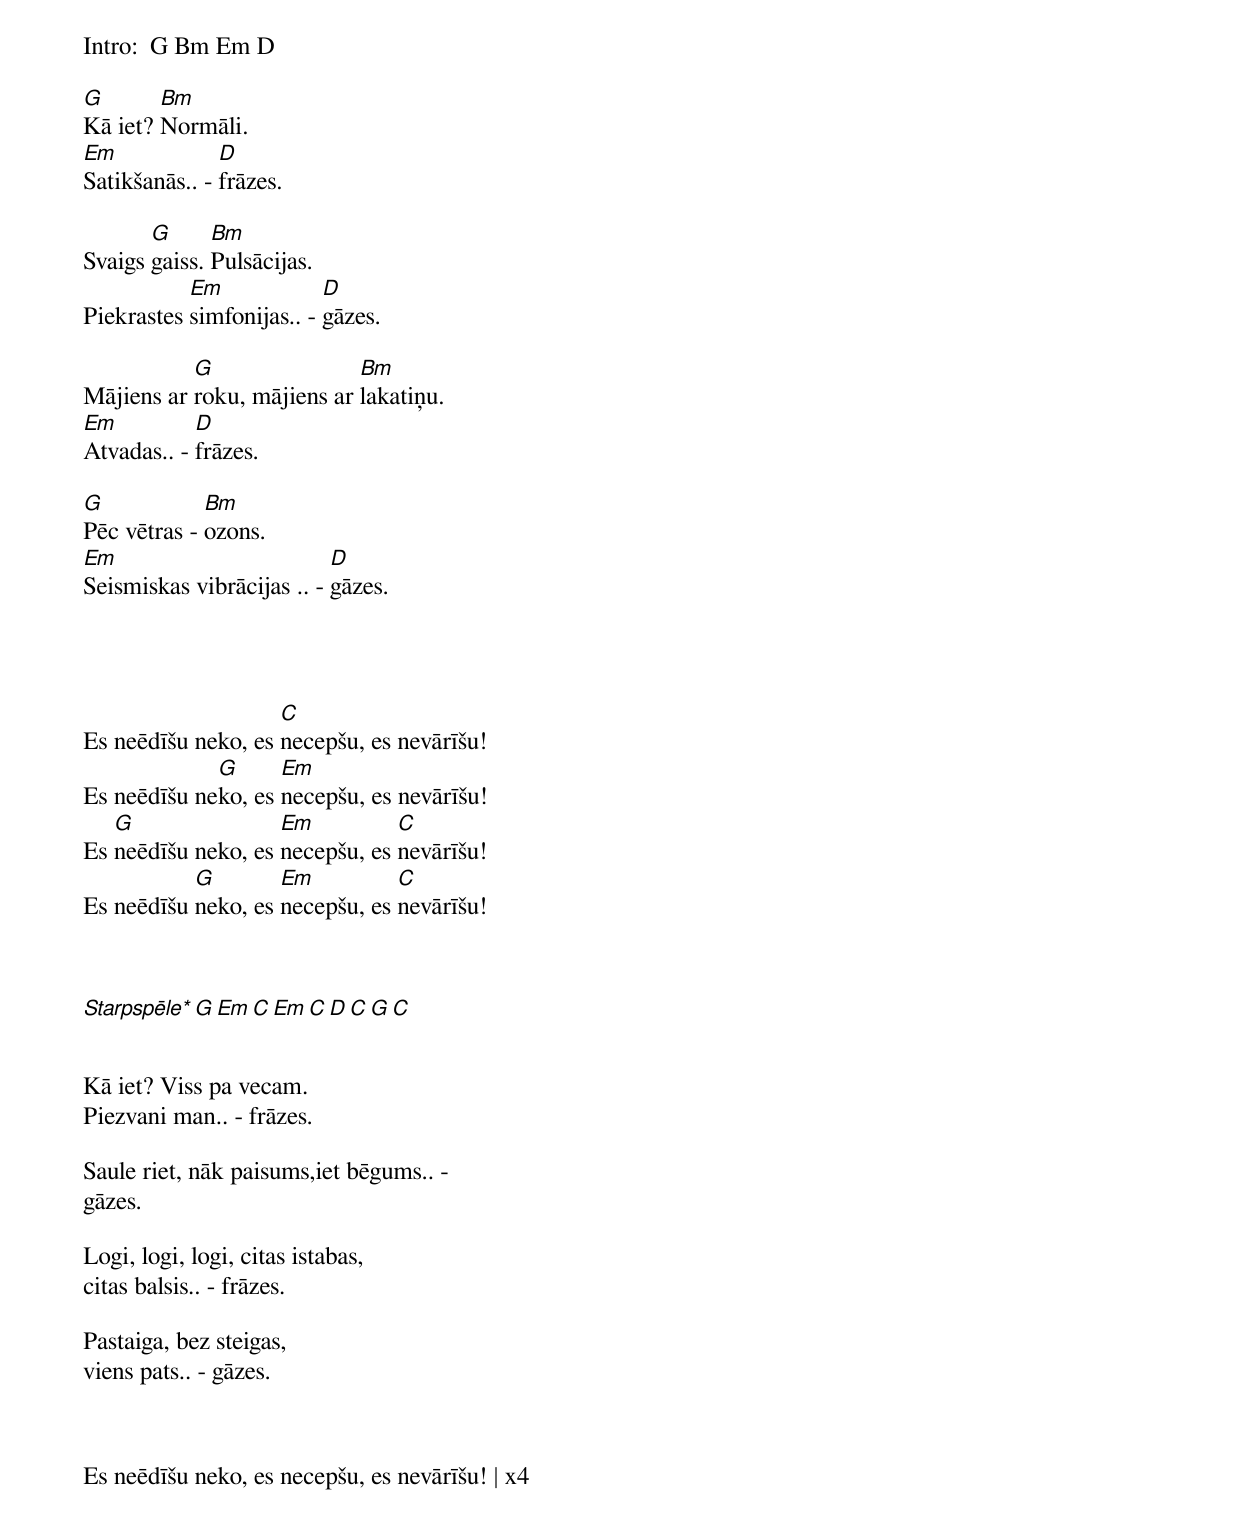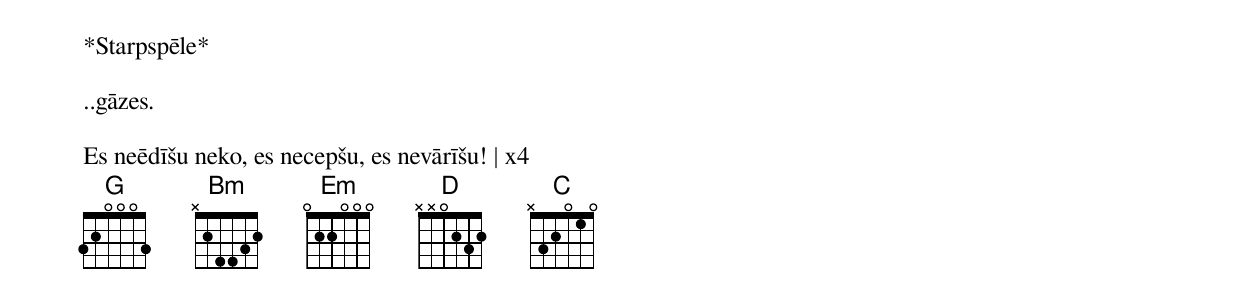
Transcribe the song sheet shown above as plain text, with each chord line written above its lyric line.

Intro:  G Bm Em D

G       Bm
Kā iet? Normāli.
Em             D
Satikšanās.. - frāzes.

       G      Bm
Svaigs gaiss. Pulsācijas.
           Em             D
Piekrastes simfonijas.. - gāzes.

           G                Bm
Mājiens ar roku, mājiens ar lakatiņu.
Em          D
Atvadas.. - frāzes.

G            Bm
Pēc vētras - ozons.
Em                         D
Seismiskas vibrācijas .. - gāzes.




                    C
Es neēdīšu neko, es necepšu, es nevārīšu!
             G      Em
Es neēdīšu neko, es necepšu, es nevārīšu!
   G                Em          C
Es neēdīšu neko, es necepšu, es nevārīšu!
           G        Em          C
Es neēdīšu neko, es necepšu, es nevārīšu!



*Starpspēle*  G Em C Em C D C G C


Kā iet? Viss pa vecam.
Piezvani man.. - frāzes.

Saule riet, nāk paisums,iet bēgums.. -
gāzes.

Logi, logi, logi, citas istabas,
citas balsis.. - frāzes.

Pastaiga, bez steigas,
viens pats.. - gāzes.



Es neēdīšu neko, es necepšu, es nevārīšu! | x4



*Starpspēle*

..gāzes.

Es neēdīšu neko, es necepšu, es nevārīšu! | x4
